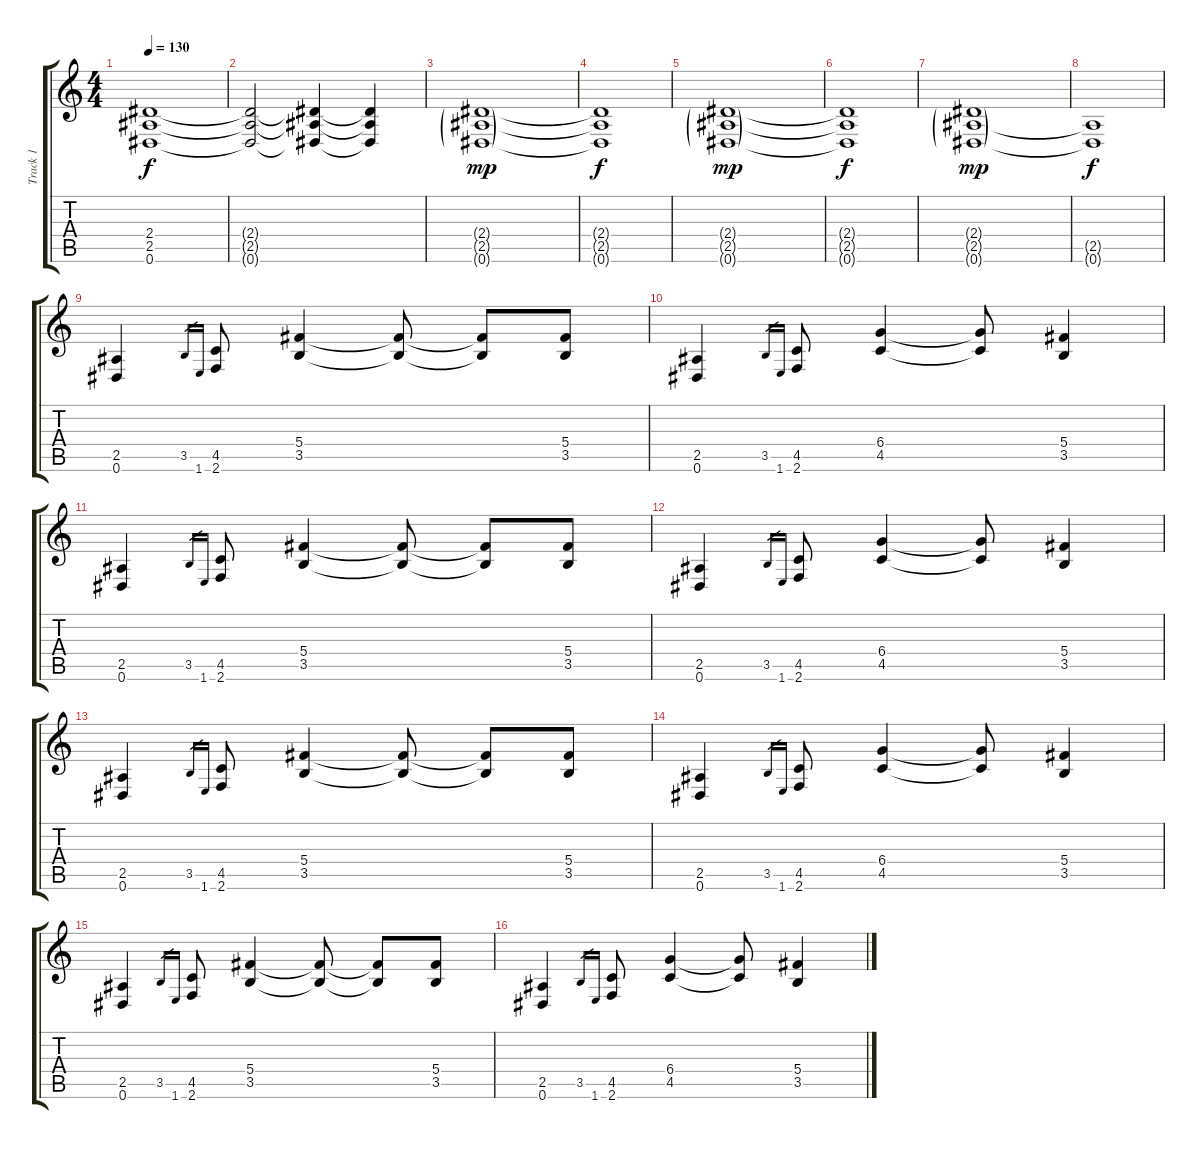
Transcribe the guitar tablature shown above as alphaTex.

\track ("Track 1" "Track 1") {instrument overdrivenguitar}
\staff {score tabs}
\tuning (Eb4 Bb3 Gb3 Db3 Ab2 Eb2) {hide}
\ts (4 4)
\tempo 130
\clef g2
\ks c
(2.4 2.5 0.6).1{dy f} |
(2.4{t} 2.5{t} 0.6{t}).2 (2.4{t} 2.5{t} 0.6{t}).4 (2.4{t} 2.5{t} 0.6{t}).4 |
(2.4{g} 2.5{g} 0.6{g}).1{dy mp} |
(2.4{t} 2.5{t} 0.6{t}).1{dy f} |
(2.4{g} 2.5{g} 0.6{g}).1{dy mp} |
(2.4{t} 2.5{t} 0.6{t}).1{dy f} |
(2.4{g} 2.5{g} 0.6{g}).1{dy mp} |
(2.5{t} 0.6{t}).1{dy f} |
(2.5 0.6).4 3.5.16{gr} 1.6.16{gr} (4.5 2.6).8 (5.4 3.5).4 (5.4{t} 3.5{t}).8 (5.4{t} 3.5{t}).8 (5.4 3.5).8 |
(2.5 0.6).4 3.5.16{gr} 1.6.16{gr} (4.5 2.6).8 (6.4 4.5).4 (6.4{t} 4.5{t}).8 (5.4 3.5).4 |
(2.5 0.6).4 3.5.16{gr} 1.6.16{gr} (4.5 2.6).8 (5.4 3.5).4 (5.4{t} 3.5{t}).8 (5.4{t} 3.5{t}).8 (5.4 3.5).8 |
(2.5 0.6).4 3.5.16{gr} 1.6.16{gr} (4.5 2.6).8 (6.4 4.5).4 (6.4{t} 4.5{t}).8 (5.4 3.5).4 |
(2.5 0.6).4 3.5.16{gr} 1.6.16{gr} (4.5 2.6).8 (5.4 3.5).4 (5.4{t} 3.5{t}).8 (5.4{t} 3.5{t}).8 (5.4 3.5).8 |
(2.5 0.6).4 3.5.16{gr} 1.6.16{gr} (4.5 2.6).8 (6.4 4.5).4 (6.4{t} 4.5{t}).8 (5.4 3.5).4 |
(2.5 0.6).4 3.5.16{gr} 1.6.16{gr} (4.5 2.6).8 (5.4 3.5).4 (5.4{t} 3.5{t}).8 (5.4{t} 3.5{t}).8 (5.4 3.5).8 |
(2.5 0.6).4 3.5.16{gr} 1.6.16{gr} (4.5 2.6).8 (6.4 4.5).4 (6.4{t} 4.5{t}).8 (5.4 3.5).4
